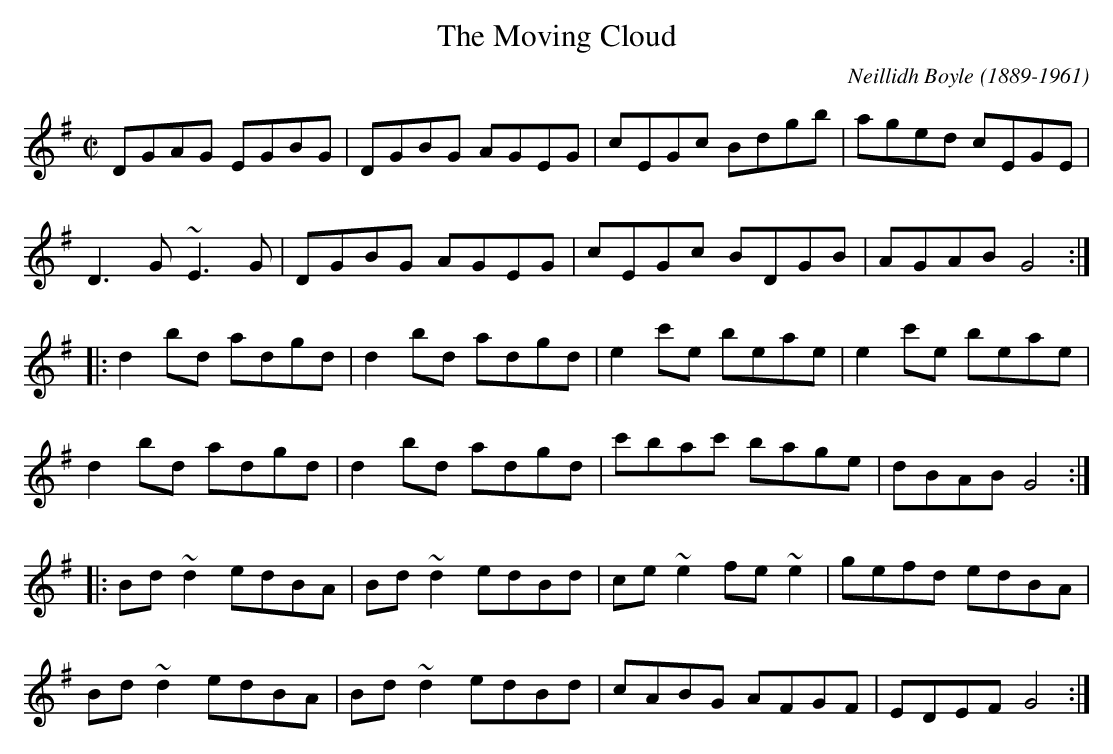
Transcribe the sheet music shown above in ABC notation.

X:1
T:Moving Cloud, The
C:Neillidh Boyle (1889-1961)
M:C|
K:G
DGAG EGBG|DGBG AGEG|cEGc Bdgb|aged cEGE|
D3G ~E3G|DGBG AGEG|cEGc BDGB|AGAB G4:|
|:d2bd adgd|d2bd adgd|e2c'e beae|e2c'e beae|
d2bd adgd|d2bd adgd|c'bac' bage|dBAB G4:|
|:Bd~d2 edBA|Bd~d2 edBd|ce~e2 fe~e2|gefd edBA|
Bd~d2 edBA|Bd~d2 edBd|cABG AFGF|EDEF G4:|
